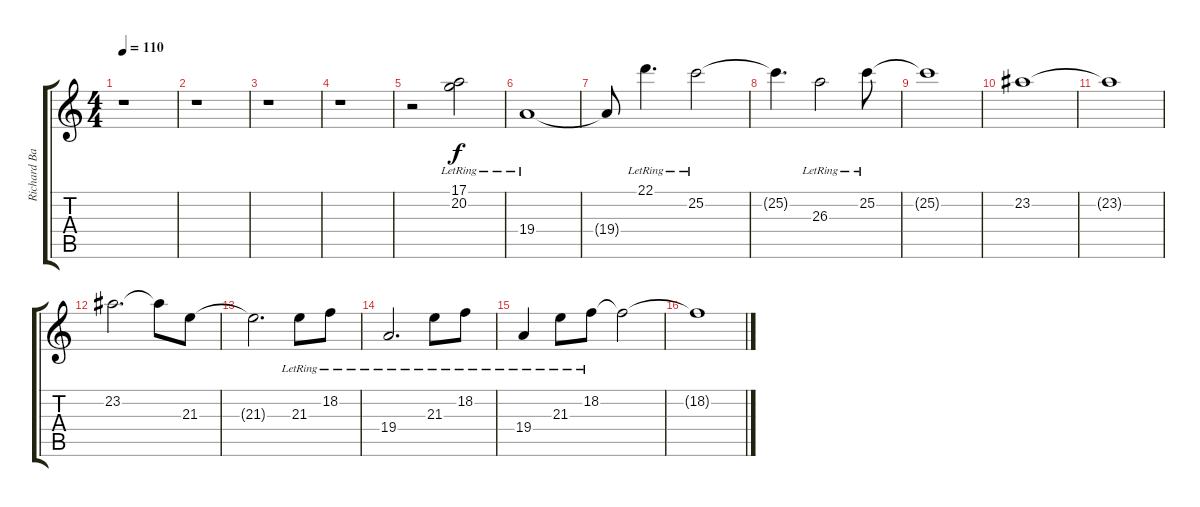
\track ("Richard Barbieri - Keyboard 2" "Richard Ba") {instrument celesta}
\staff {score tabs}
\tuning (E4 B3 G3 D3 A2 E2) {hide}
\ts (4 4)
\tempo 110
\clef g2
\ks c
r.1{dy f} |
r.1 |
r.1 |
r.1 |
r.2 (17.1{lr} 20.2{lr}).2 |
19.4{lr}.1 |
19.4{t}.8 22.1{lr}.4{d} 25.2{lr}.2 |
25.2{t}.4{d} 26.3{lr}.2 25.2{lr}.8 |
25.2{t}.1 |
23.2.1 |
23.2{t}.1 |
23.2.2{d} 23.2{t}.8 21.3.8 |
21.3{t}.2{d} 21.3{lr}.8 18.2{lr}.8 |
19.4{lr}.2{d} 21.3{lr}.8 18.2{lr}.8 |
19.4{lr}.4 21.3{lr}.8 18.2{lr}.8 18.2{t}.2 |
18.2{t}.1
